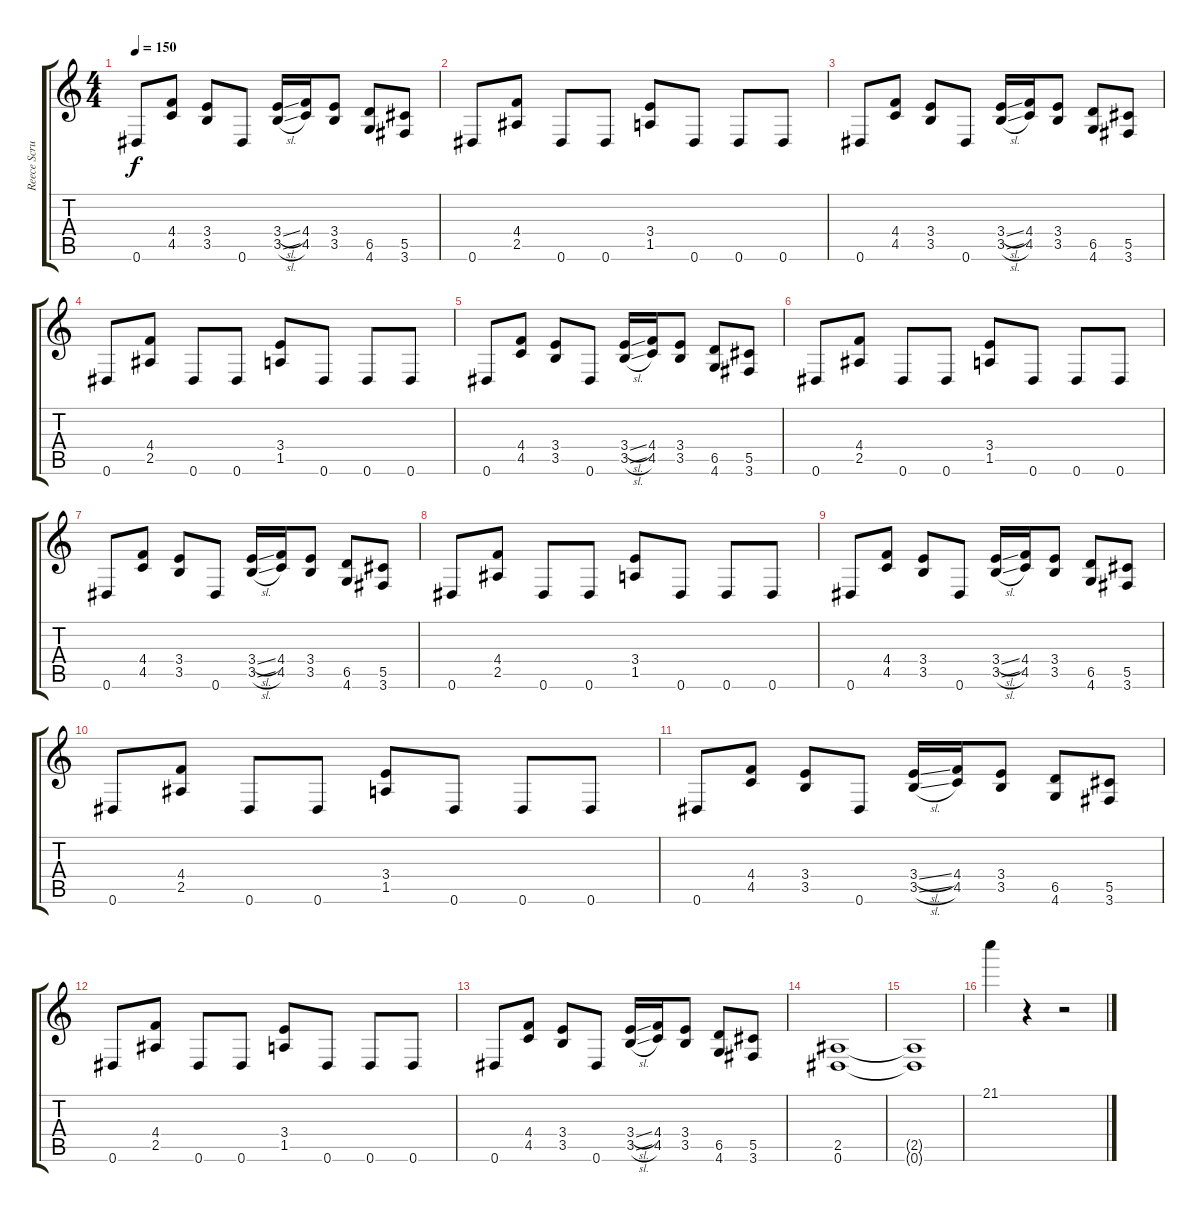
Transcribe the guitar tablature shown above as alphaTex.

\track ("Reece Scruggs" "Reece Scru") {instrument distortionguitar}
\staff {score tabs}
\tuning (Eb4 Bb3 Gb3 Db3 Ab2 Eb2) {hide}
\ts (4 4)
\tempo 150
\clef g2
\ks c
0.6.8{dy f} (4.4 4.5).8 (3.4 3.5).8 0.6.8 (3.4{sl} 3.5{sl}).16 (4.4 4.5).16 (3.4 3.5).8 (6.5 4.6).8 (5.5 3.6).8 |
0.6.8 (4.4 2.5).8 0.6.8 0.6.8 (3.4 1.5).8 0.6.8 0.6.8 0.6.8 |
0.6.8 (4.4 4.5).8 (3.4 3.5).8 0.6.8 (3.4{sl} 3.5{sl}).16 (4.4 4.5).16 (3.4 3.5).8 (6.5 4.6).8 (5.5 3.6).8 |
0.6.8 (4.4 2.5).8 0.6.8 0.6.8 (3.4 1.5).8 0.6.8 0.6.8 0.6.8 |
0.6.8 (4.4 4.5).8 (3.4 3.5).8 0.6.8 (3.4{sl} 3.5{sl}).16 (4.4 4.5).16 (3.4 3.5).8 (6.5 4.6).8 (5.5 3.6).8 |
0.6.8 (4.4 2.5).8 0.6.8 0.6.8 (3.4 1.5).8 0.6.8 0.6.8 0.6.8 |
0.6.8 (4.4 4.5).8 (3.4 3.5).8 0.6.8 (3.4{sl} 3.5{sl}).16 (4.4 4.5).16 (3.4 3.5).8 (6.5 4.6).8 (5.5 3.6).8 |
0.6.8 (4.4 2.5).8 0.6.8 0.6.8 (3.4 1.5).8 0.6.8 0.6.8 0.6.8 |
0.6.8 (4.4 4.5).8 (3.4 3.5).8 0.6.8 (3.4{sl} 3.5{sl}).16 (4.4 4.5).16 (3.4 3.5).8 (6.5 4.6).8 (5.5 3.6).8 |
0.6.8 (4.4 2.5).8 0.6.8 0.6.8 (3.4 1.5).8 0.6.8 0.6.8 0.6.8 |
0.6.8 (4.4 4.5).8 (3.4 3.5).8 0.6.8 (3.4{sl} 3.5{sl}).16 (4.4 4.5).16 (3.4 3.5).8 (6.5 4.6).8 (5.5 3.6).8 |
0.6.8 (4.4 2.5).8 0.6.8 0.6.8 (3.4 1.5).8 0.6.8 0.6.8 0.6.8 |
0.6.8 (4.4 4.5).8 (3.4 3.5).8 0.6.8 (3.4{sl} 3.5{sl}).16 (4.4 4.5).16 (3.4 3.5).8 (6.5 4.6).8 (5.5 3.6).8 |
(2.5 0.6).1 |
(2.5{t} 0.6{t}).1 |
21.1.4 r.4 r.2
